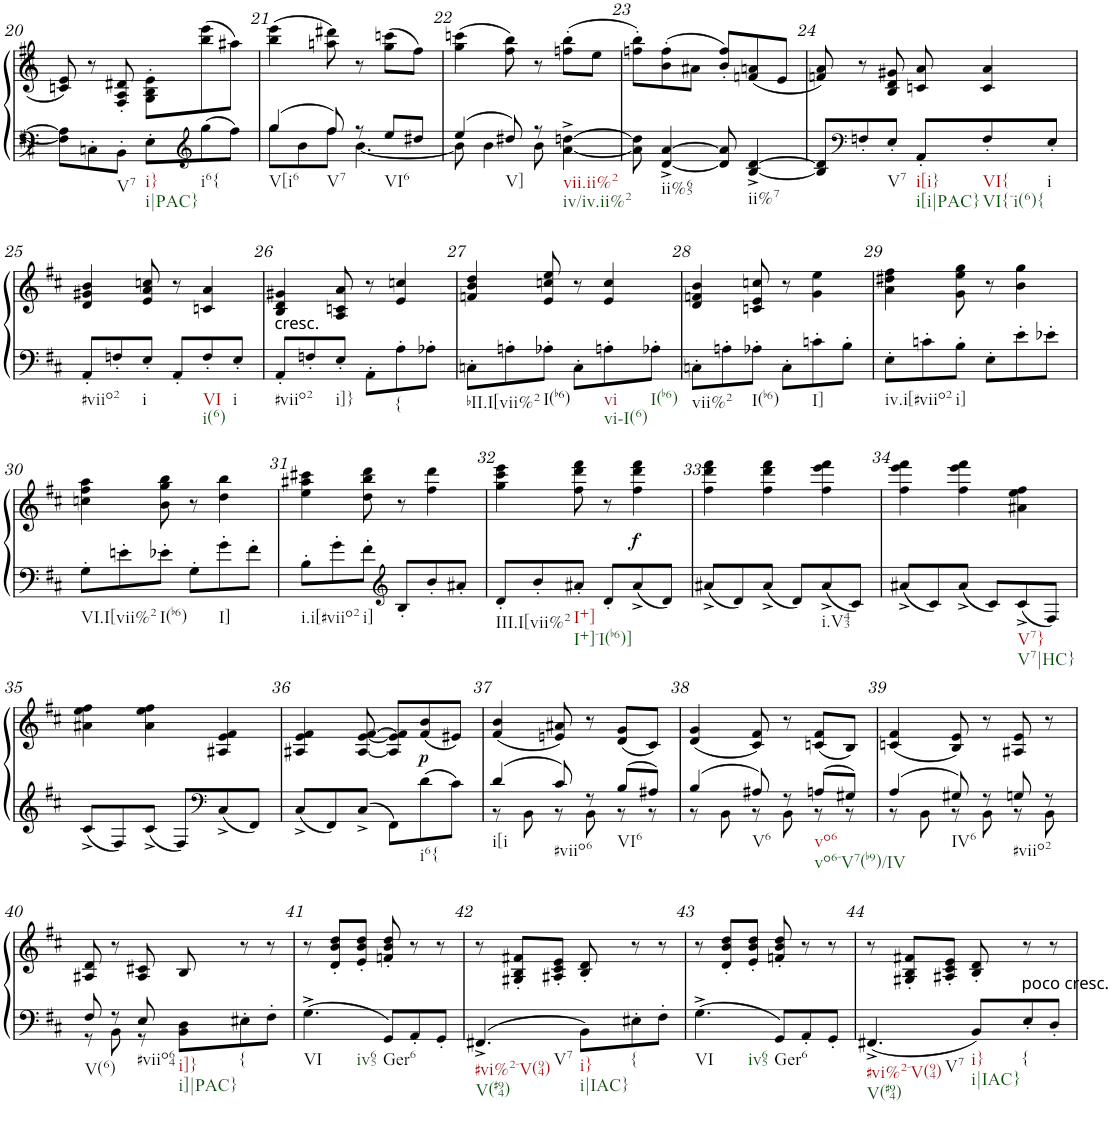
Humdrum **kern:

**kern	**kern	**dynam
*part1	*part1	*part1
*staff2	*staff1	*staff1/2
*I"Klavier	*	*
*I'Klav.	*	*
!!LO:PB:g=z
*clefF4	*clefG2	*
*k[f#c#]	*k[f#c#]	*
*D:	*D:	*
*M6/8	*M6/8	*
=20	=20	=20
8F#\] 8A\]L	8cn/ 8e/	.
8Cn'\	8r	.
!LO:TX:b:t=V7	!	!
8BB'\J	8F#/' 8A/' 8d#X/'	.
!LO:TX:b:t=i}	!	!
!LO:TX:b:t=i|PAC}	!	!
8E'\L	8G\' 8B\' 8e\'L	.
*clefG2	*	*
!LO:TX:b:t=i6{	!	!
8gg\	(8bb\ 8eee\	.
8ff#\J	8aa#X\J)	.
=21	=21	=21
*^	*	*
!LO:TX:b:t=V[i6	!	!	!
4gg/	8gg\L	(4bb\ 4eee\	.
.	8b\	.	.
!LO:TX:b:t=V7	!	!	!
8ff#/	8ff#\J	8aan\ 8ddd#X\)	.
8r	[4.b\	8r	.
!LO:TX:b:t=VI6	!	!	!
8ee/L	.	(8gg\ 8cccn\L	.
8dd#X/J	.	8ff#\J)	.
=22	=22	=22	=22
4ee/	8b\]	(4gg\ 4cccn\	.
.	4b\	.	.
!LO:TX:b:t=V]	!	!	!
8dd#X/	.	8ff#\ 8bb\)	.
8r	8b\	8r	.
!LO:TX:b:t=vii.ii%2	!	!	!
!LO:TX:b:t=iv/iv.ii%2	!	!	!
[4a\^ [4ddn\^	8ryy	(8ffn\' 8bb\'L	.
.	8ryy	8ee\J	.
*v	*v	*	*
=23	=23	=23
8a\] 8dd\]	8ffn\' 8bb\'L)	.
!LO:TX:b:t=ii%65	!	!
[4d/^ [4a/^	(8b\' 8ff\'	.
.	8a#X\J	.
8d/] 8a/]	8b/' 8ff/'L)	.
!LO:TX:b:t=ii%7	!	!
[4B/^ [4d/^	(8fn/ 8an/	.
.	8e/J	.
=24	=24	=24
8B/] 8d/]L	8fn/ 8a/)	.
*clefF4	*	*
8Fn'/	8r	.
!LO:TX:b:t=V7	!	!
8E'/J	8B/ 8d/ 8g#X/	.
!LO:TX:b:t=i[i}	!	!
!LO:TX:b:t=i[i|PAC}	!	!
8AA'/L	8cn/ 8a/	.
!LO:TX:b:t=VI{	!	!
!LO:TX:b:t=VI{-i(6){	!	!
8F'/	4c/ 4a/	.
!LO:TX:b:t=i	!	!
8E'/J	.	.
!!LO:LB:g=z
=25	=25	=25
!LO:TX:b:t=#viio2	!	!
8AA'/L	4d/ 4g#X/ 4b/	.
8Fn'/	.	.
!LO:TX:b:t=i	!	!
8E'/J	8e/ 8a/ 8ccn/	.
8AA'/L	8r	.
!LO:TX:b:t=VI	!	!
!LO:TX:b:t=i(6)	!	!
8F'/	4cn/ 4a/	.
!LO:TX:b:t=i	!	!
8E'/J	.	.
=26	=26	=26
!LO:TX:a:t=cresc.	!	!
!LO:TX:b:t=#viio2	!	!
8AA'/L	4B/ 4d/ 4g#X/	.
8Fn'/	.	.
!LO:TX:b:t=i]}	!	!
8E'/J	8A/ 8cn/ 8a/	.
8AA'\L	8r	.
!LO:TX:b:t={	!	!
8A'\	4e/ 4ccn/	.
8A-X'\J	.	.
=27	=27	=27
!LO:TX:b:t=bII.I[vii%2	!	!
8Cn'\L	4fn/ 4b/ 4dd/	.
8An'\	.	.
!LO:TX:b:t=I(b6)	!	!
8A-X'\J	8e/ 8ccn/ 8ee/	.
8C'\L	8r	.
!LO:TX:b:t=vi	!	!
!LO:TX:b:t=vi-I(6)	!	!
8An'\	4e/ 4cc/	.
!LO:TX:b:t=I(b6)	!	!
8A-X'\J	.	.
=28	=28	=28
!LO:TX:b:t=vii%2	!	!
8Cn'\L	4d/ 4fn/ 4b/	.
8An'\	.	.
!LO:TX:b:t=I(b6)	!	!
8A-X'\J	8cn/ 8e/ 8ccn/	.
8C'\L	8r	.
!LO:TX:b:t=I]	!	!
8cn'\	4g\ 4ee\	.
8B'\J	.	.
=29	=29	=29
!LO:TX:b:t=iv.i[#viio2	!	!
8E'\L	4a\ 4dd#X\ 4ff#\	.
8cn'\	.	.
!LO:TX:b:t=i]	!	!
8B'\J	8g\ 8ee\ 8gg\	.
8E'\L	8r	.
8e'\	4b\ 4gg\	.
8e-X'\J	.	.
!!LO:LB:g=z
=30	=30	=30
!LO:TX:b:t=VI.I[vii%2	!	!
8G'\L	4ccn\ 4ff#\ 4aa\	.
8en'\	.	.
!LO:TX:b:t=I(b6)	!	!
8e-X'\J	8b\ 8gg\ 8bb\	.
8G'\L	8r	.
!LO:TX:b:t=I]	!	!
8g'\	4dd\ 4bb\	.
8f#'\J	.	.
=31	=31	=31
!LO:TX:b:t=i.i[#viio2	!	!
8B'\L	4ee\ 4aa#X\ 4ccc#X\	.
8g'\	.	.
!LO:TX:b:t=i]	!	!
8f#'\J	8dd\ 8bb\ 8ddd\	.
*clefG2	*	*
8B'/L	8r	.
8b'/	4ff#\ 4ddd\	.
8a#X'/J	.	.
=32	=32	=32
!LO:TX:b:t=III.I[vii%2	!	!
8d'/L	4gg\ 4ccc#\ 4eee\	.
8b'/	.	.
!LO:TX:b:t=I+]	!	!
!LO:TX:b:t=I+]-I(b6)]	!	!
8a#X'/J	8ff#\ 8ddd\ 8fff#\	.
8d'/L	8r	.
!	!	!LO:DY:b
8a#^/	4ff#\ 4ddd\ 4fff#\	f
8d/J	.	.
=33	=33	=33
8a#X^/L	4ff#\ 4ddd\ 4fff#\	.
8d/	.	.
8a#^/J	4ff#\ 4ddd\ 4fff#\	.
8d/L	.	.
!LO:TX:b:t=i.V43	!	!
8a#^/	4ff#\ 4eee\ 4fff#\	.
8c#/J	.	.
=34	=34	=34
8a#X^/L	4ff#\ 4eee\ 4fff#\	.
8c#/	.	.
8a#^/J	4ff#\ 4eee\ 4fff#\	.
8c#/L	.	.
!LO:TX:b:t=V7}	!	!
!LO:TX:b:t=V7|HC}	!	!
8c#^/	4a#X\ 4ee\ 4ff#\	.
8F#/J	.	.
!!LO:LB:g=z
=35	=35	=35
8c#^/L	4a#X\ 4ee\ 4ff#\	.
8F#/	.	.
8c#^/J	4a#\ 4ee\ 4ff#\	.
8F#/L	.	.
*clefF4	*	*
8C#^/	4A#X/ 4e/ 4f#/	.
8FF#/J	.	.
=36	=36	=36
8C#^/L	4A#X/ 4e/ 4f#/	.
8FF#/	.	.
8C#^/J	[8A#/ [8e/ [8f#/	.
8FF#\L	8A#/] 8e/] 8f#/]L	.
!LO:TX:b:t=i6{	!	!
!	!	!LO:DY:b
8d\	(8f#/ 8b/	p
8c#\J	8e#X/J)	.
=37	=37	=37
*^	*	*
!LO:TX:b:t=i[i	!	!	!
4d/	8r	(4f#/ 4b/	.
.	8BB\	.	.
!LO:TX:b:t=#viio6	!	!	!
8c#/	8r	8en/ 8a#X/)	.
8r	8BB\	8r	.
!LO:TX:b:t=VI6	!	!	!
8B/L	8r	(8d/ 8g/L	.
8A#X/J	8r	8c#/J)	.
=38	=38	=38	=38
4B/	8r	(4d/ 4g/	.
.	8BB\	.	.
!LO:TX:b:t=V6	!	!	!
8A#X/	8r	8c#/ 8f#/)	.
8r	8BB\	8r	.
!LO:TX:b:t=vo6	!	!	!
!LO:TX:b:t=vo6-V7(b9)/IV	!	!	!
8An/L	8r	(8cn/ 8f#/L	.
8G#X/J	8r	8B/J)	.
=39	=39	=39	=39
4A/	8r	(4cn/ 4f#/	.
.	8BB\	.	.
!LO:TX:b:t=IV6	!	!	!
8G#X/	8r	8B/ 8e/)	.
8r	8BB\	8r	.
!LO:TX:b:t=#viio2	!	!	!
8Gn/	8r	8A#X/ 8e/	.
8r	8BB\	8r	.
!!LO:LB:g=z
=40	=40	=40	=40
!LO:TX:b:t=V(6)	!	!	!
8F#/	8r	8A#X/ 8d/	.
8r	8BB\	8r	.
!LO:TX:b:t=#viio64	!	!	!
8E/	8r	8A#/ 8c#X/	.
!LO:TX:b:t=i]}	!	!	!
!LO:TX:b:t=i]|PAC}	!	!	!
8BB\ 8D\L	4.ryy	8B/	.
!LO:TX:b:t={	!	!	!
8E#X'\	.	8r	.
8F#'\J	.	8r	.
*v	*v	*	*
=41	=41	=41
!LO:TX:b:t=VI	!	!
!LO:TX:b:t=iv65	!	!
4.G^\	8r	.
.	8d/' 8b/' 8dd/'L	.
.	8e/' 8b/' 8dd/'J	.
!LO:TX:b:t=Ger6	!	!
8GG/L	8fn/' 8b/' 8dd/'	.
8AA'/	8r	.
8GG'/J	8r	.
=42	=42	=42
!LO:TX:b:t=#vi%2-V(94)	!	!
!LO:TX:b:t=V(#94)	!	!
!LO:TX:b:t=V7	!	!
4.FF#X^/	8r	.
.	8G#X/' 8B/' 8f#X/'L	.
.	8A#X/' 8c#/' 8e/'J	.
!LO:TX:b:t=i}	!	!
!LO:TX:b:t=i|IAC}	!	!
8BB\L	8B/' 8d/'	.
!LO:TX:b:t={	!	!
8E#X'\	8r	.
8F#'\J	8r	.
=43	=43	=43
!LO:TX:b:t=VI	!	!
!LO:TX:b:t=iv65	!	!
4.G^\	8r	.
.	8d/' 8b/' 8dd/'L	.
.	8e/' 8b/' 8dd/'J	.
!LO:TX:b:t=Ger6	!	!
8GG/L	8fn/' 8b/' 8dd/'	.
8AA'/	8r	.
8GG'/J	8r	.
=44	=44	=44
!LO:TX:b:t=#vi%2-V(94)	!	!
!LO:TX:b:t=V(#94)	!	!
!LO:TX:b:t=V7	!	!
4.FF#X^/	8r	.
.	8G#X/' 8B/' 8f#X/'L	.
.	8A#X/' 8c#/' 8e/'J	.
!LO:TX:b:t=i}	!	!
!LO:TX:b:t=i|IAC}	!	!
8BB/L	8B/' 8d/'	.
!LO:TX:a:t=poco cresc.	!	!
!LO:TX:b:t={	!	!
8E'/	8r	.
8D'/J	8r	.
=	=	=
*-	*-	*-
